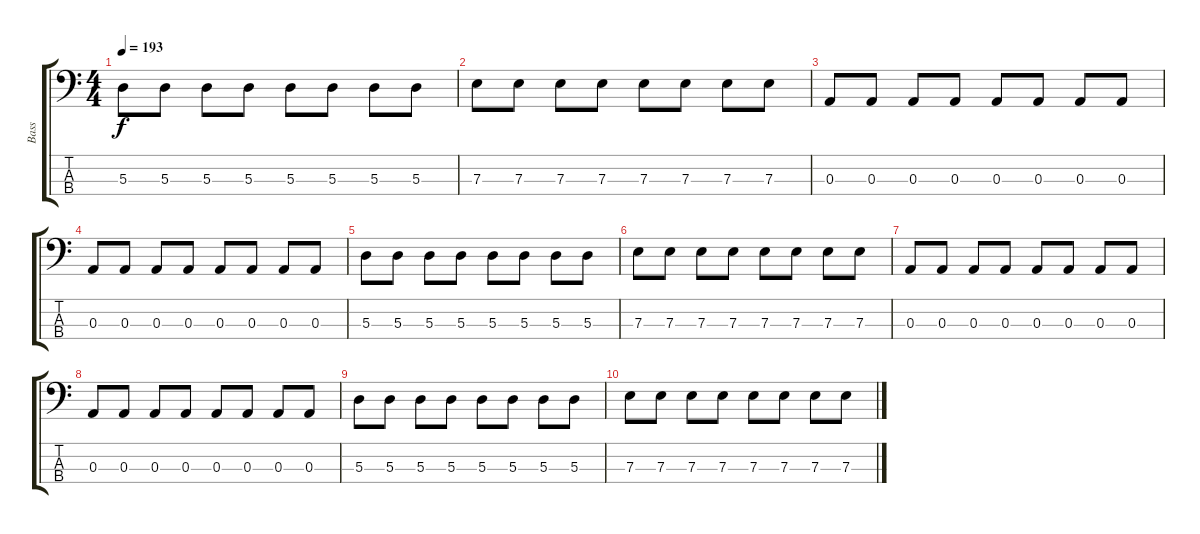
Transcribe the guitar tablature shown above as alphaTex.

\track ("Bass" "Bass") {instrument electricbasspick}
\staff {score tabs}
\tuning (G2 D2 A1 E1) {hide}
\ts (4 4)
\tempo 193
\clef f4
\ks c
5.3.8{dy f} 5.3.8 5.3.8 5.3.8 5.3.8 5.3.8 5.3.8 5.3.8 |
7.3.8 7.3.8 7.3.8 7.3.8 7.3.8 7.3.8 7.3.8 7.3.8 |
0.3.8 0.3.8 0.3.8 0.3.8 0.3.8 0.3.8 0.3.8 0.3.8 |
0.3.8 0.3.8 0.3.8 0.3.8 0.3.8 0.3.8 0.3.8 0.3.8 |
5.3.8 5.3.8 5.3.8 5.3.8 5.3.8 5.3.8 5.3.8 5.3.8 |
7.3.8 7.3.8 7.3.8 7.3.8 7.3.8 7.3.8 7.3.8 7.3.8 |
0.3.8{volume 8} 0.3.8 0.3.8 0.3.8 0.3.8 0.3.8 0.3.8 0.3.8 |
0.3.8 0.3.8 0.3.8 0.3.8 0.3.8 0.3.8 0.3.8 0.3.8 |
5.3.8{volume 0} 5.3.8 5.3.8 5.3.8 5.3.8 5.3.8 5.3.8 5.3.8 |
7.3.8 7.3.8 7.3.8 7.3.8 7.3.8 7.3.8 7.3.8 7.3.8
